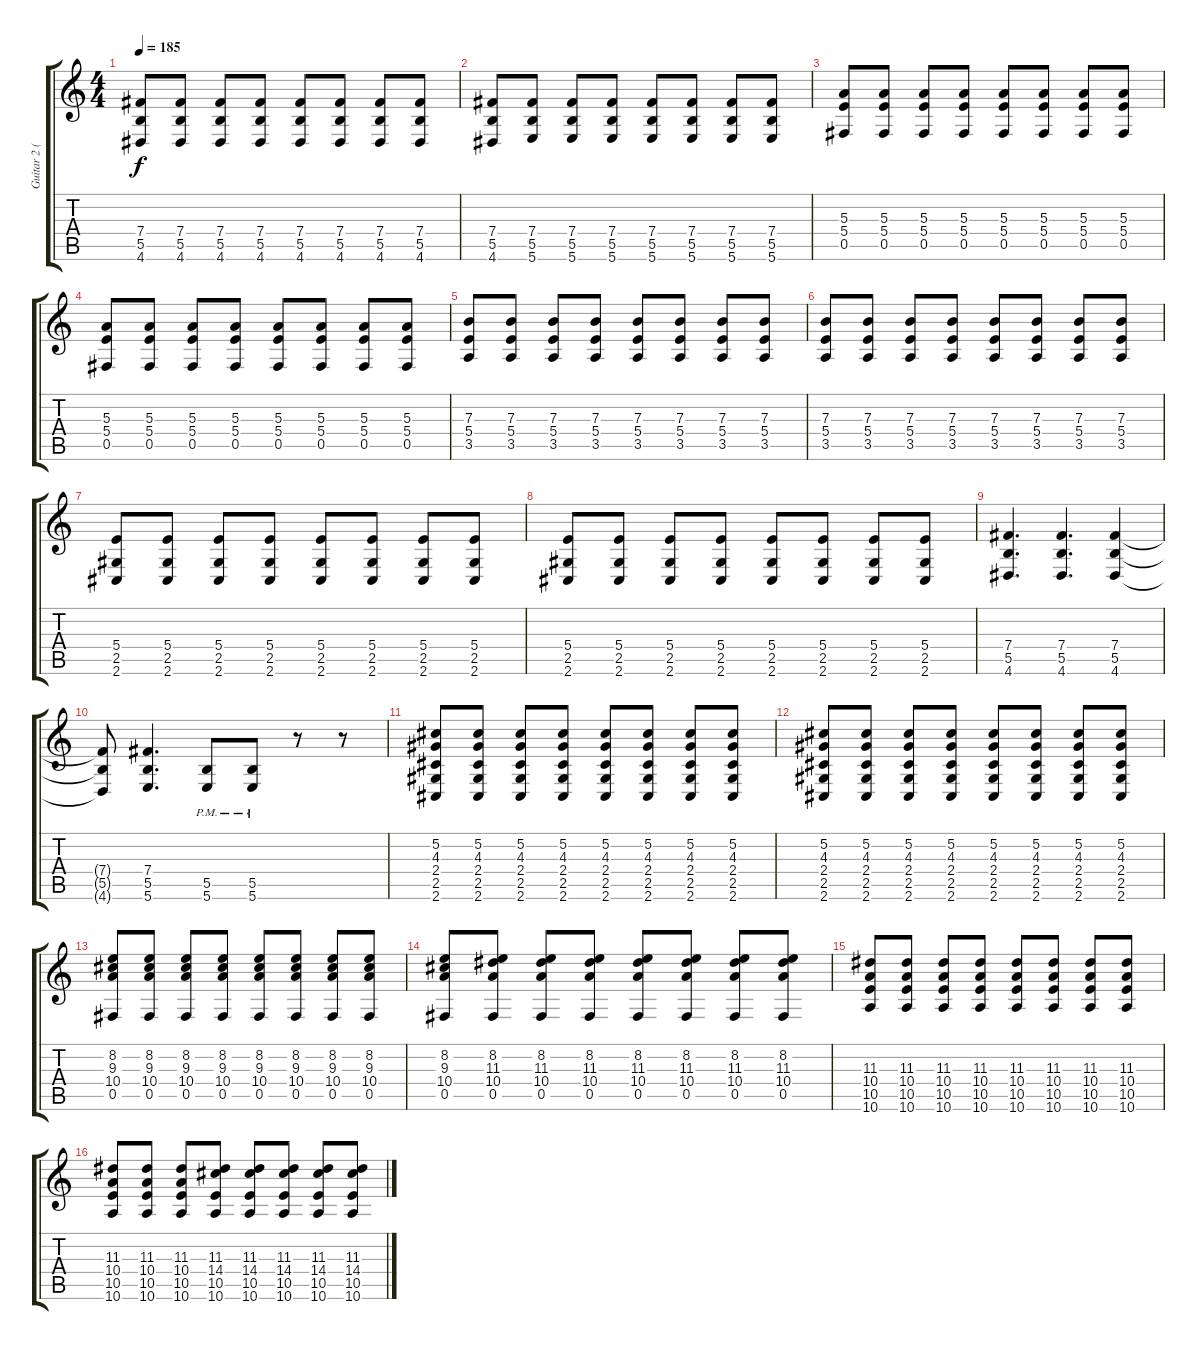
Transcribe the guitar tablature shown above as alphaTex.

\track ("Guitar 2 (Mike)" "Guitar 2 (") {instrument distortionguitar}
\staff {score tabs}
\tuning (Db4 Ab3 E3 B2 Gb2 B1) {hide}
\ts (4 4)
\tempo 185
\clef g2
\ks c
(7.4 5.5 4.6).8{dy f} (7.4 5.5 4.6).8 (7.4 5.5 4.6).8 (7.4 5.5 4.6).8 (7.4 5.5 4.6).8 (7.4 5.5 4.6).8 (7.4 5.5 4.6).8 (7.4 5.5 4.6).8 |
(7.4 5.5 4.6).8 (7.4 5.5 5.6).8 (7.4 5.5 5.6).8 (7.4 5.5 5.6).8 (7.4 5.5 5.6).8 (7.4 5.5 5.6).8 (7.4 5.5 5.6).8 (7.4 5.5 5.6).8 |
(5.3 5.4 0.5).8 (5.3 5.4 0.5).8 (5.3 5.4 0.5).8 (5.3 5.4 0.5).8 (5.3 5.4 0.5).8 (5.3 5.4 0.5).8 (5.3 5.4 0.5).8 (5.3 5.4 0.5).8 |
(5.3 5.4 0.5).8 (5.3 5.4 0.5).8 (5.3 5.4 0.5).8 (5.3 5.4 0.5).8 (5.3 5.4 0.5).8 (5.3 5.4 0.5).8 (5.3 5.4 0.5).8 (5.3 5.4 0.5).8 |
(7.3 5.4 3.5).8 (7.3 5.4 3.5).8 (7.3 5.4 3.5).8 (7.3 5.4 3.5).8 (7.3 5.4 3.5).8 (7.3 5.4 3.5).8 (7.3 5.4 3.5).8 (7.3 5.4 3.5).8 |
(7.3 5.4 3.5).8 (7.3 5.4 3.5).8 (7.3 5.4 3.5).8 (7.3 5.4 3.5).8 (7.3 5.4 3.5).8 (7.3 5.4 3.5).8 (7.3 5.4 3.5).8 (7.3 5.4 3.5).8 |
(5.4 2.5 2.6).8 (5.4 2.5 2.6).8 (5.4 2.5 2.6).8 (5.4 2.5 2.6).8 (5.4 2.5 2.6).8 (5.4 2.5 2.6).8 (5.4 2.5 2.6).8 (5.4 2.5 2.6).8 |
(5.4 2.5 2.6).8 (5.4 2.5 2.6).8 (5.4 2.5 2.6).8 (5.4 2.5 2.6).8 (5.4 2.5 2.6).8 (5.4 2.5 2.6).8 (5.4 2.5 2.6).8 (5.4 2.5 2.6).8 |
(7.4 5.5 4.6).4{d} (7.4 5.5 4.6).4{d} (7.4 5.5 4.6).4 |
(7.4{t} 5.5{t} 4.6{t}).8 (7.4 5.5 5.6).4{d} (5.5{pm} 5.6{pm}).8 (5.5{pm} 5.6{pm}).8 r.8 r.8 |
(5.2 4.3 2.4 2.5 2.6).8 (5.2 4.3 2.4 2.5 2.6).8 (5.2 4.3 2.4 2.5 2.6).8 (5.2 4.3 2.4 2.5 2.6).8 (5.2 4.3 2.4 2.5 2.6).8 (5.2 4.3 2.4 2.5 2.6).8 (5.2 4.3 2.4 2.5 2.6).8 (5.2 4.3 2.4 2.5 2.6).8 |
(5.2 4.3 2.4 2.5 2.6).8 (5.2 4.3 2.4 2.5 2.6).8 (5.2 4.3 2.4 2.5 2.6).8 (5.2 4.3 2.4 2.5 2.6).8 (5.2 4.3 2.4 2.5 2.6).8 (5.2 4.3 2.4 2.5 2.6).8 (5.2 4.3 2.4 2.5 2.6).8 (5.2 4.3 2.4 2.5 2.6).8 |
(8.2 9.3 10.4 0.5).8 (8.2 9.3 10.4 0.5).8 (8.2 9.3 10.4 0.5).8 (8.2 9.3 10.4 0.5).8 (8.2 9.3 10.4 0.5).8 (8.2 9.3 10.4 0.5).8 (8.2 9.3 10.4 0.5).8 (8.2 9.3 10.4 0.5).8 |
(8.2 9.3 10.4 0.5).8 (8.2 11.3 10.4 0.5).8 (8.2 11.3 10.4 0.5).8 (8.2 11.3 10.4 0.5).8 (8.2 11.3 10.4 0.5).8 (8.2 11.3 10.4 0.5).8 (8.2 11.3 10.4 0.5).8 (8.2 11.3 10.4 0.5).8 |
(11.3 10.4 10.5 10.6).8 (11.3 10.4 10.5 10.6).8 (11.3 10.4 10.5 10.6).8 (11.3 10.4 10.5 10.6).8 (11.3 10.4 10.5 10.6).8 (11.3 10.4 10.5 10.6).8 (11.3 10.4 10.5 10.6).8 (11.3 10.4 10.5 10.6).8 |
(11.3 10.4 10.5 10.6).8 (11.3 10.4 10.5 10.6).8 (11.3 10.4 10.5 10.6).8 (11.3 14.4 10.5 10.6).8 (11.3 14.4 10.5 10.6).8 (11.3 14.4 10.5 10.6).8 (11.3 14.4 10.5 10.6).8 (11.3 14.4 10.5 10.6).8
